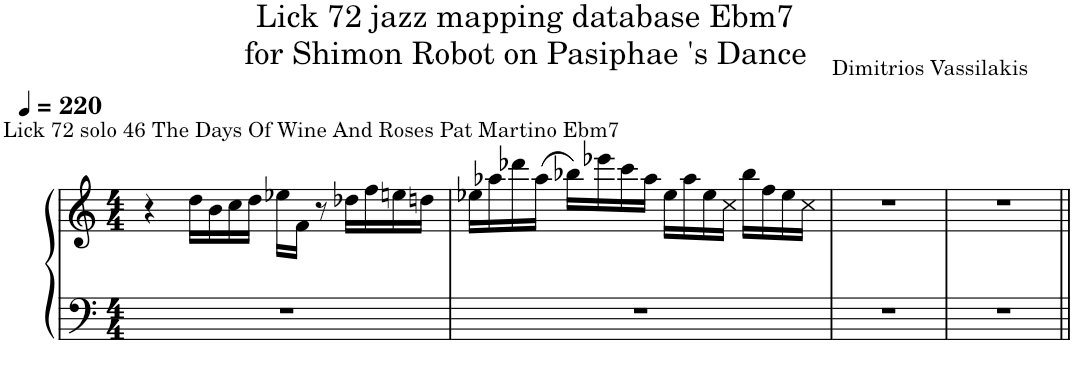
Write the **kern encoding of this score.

**kern	**kern
*part1	*part1
*staff2	*staff1
*I"Piano	*
*I'Pno.	*
*clefF4	*clefG2
*k[]	*k[]
*M4/4	*M4/4
*MM220	*MM220
=1	=1
!	!LO:TX:a:t=Lick 72 solo 46 The Days Of Wine And Roses Pat Martino Ebm7
1r	4r
.	16dd\LL
.	16b\
.	16cc\
.	16dd\JJ
.	16ee-X\LL
.	16f\JJ
.	8r
.	16dd-X\LL
.	16ff\
.	16een\
.	16ddn\JJ
=2	=2
1r	16ee-X\LL
.	16aa-X\
.	16ddd-X\
.	(16aa-\JJ
.	16bb-X\LL)
.	16eee-X\
.	16ccc\
.	16aa-\JJ
.	16ee-\LL
.	16aa-\
.	16ee-\
.	16cc\JJ
.	16bb-\LL
.	16ff\
.	16ee-\
.	16cc\JJ
=3	=3
1r	1r
=4	=4
1r	1r
=||	=||
*-	*-
